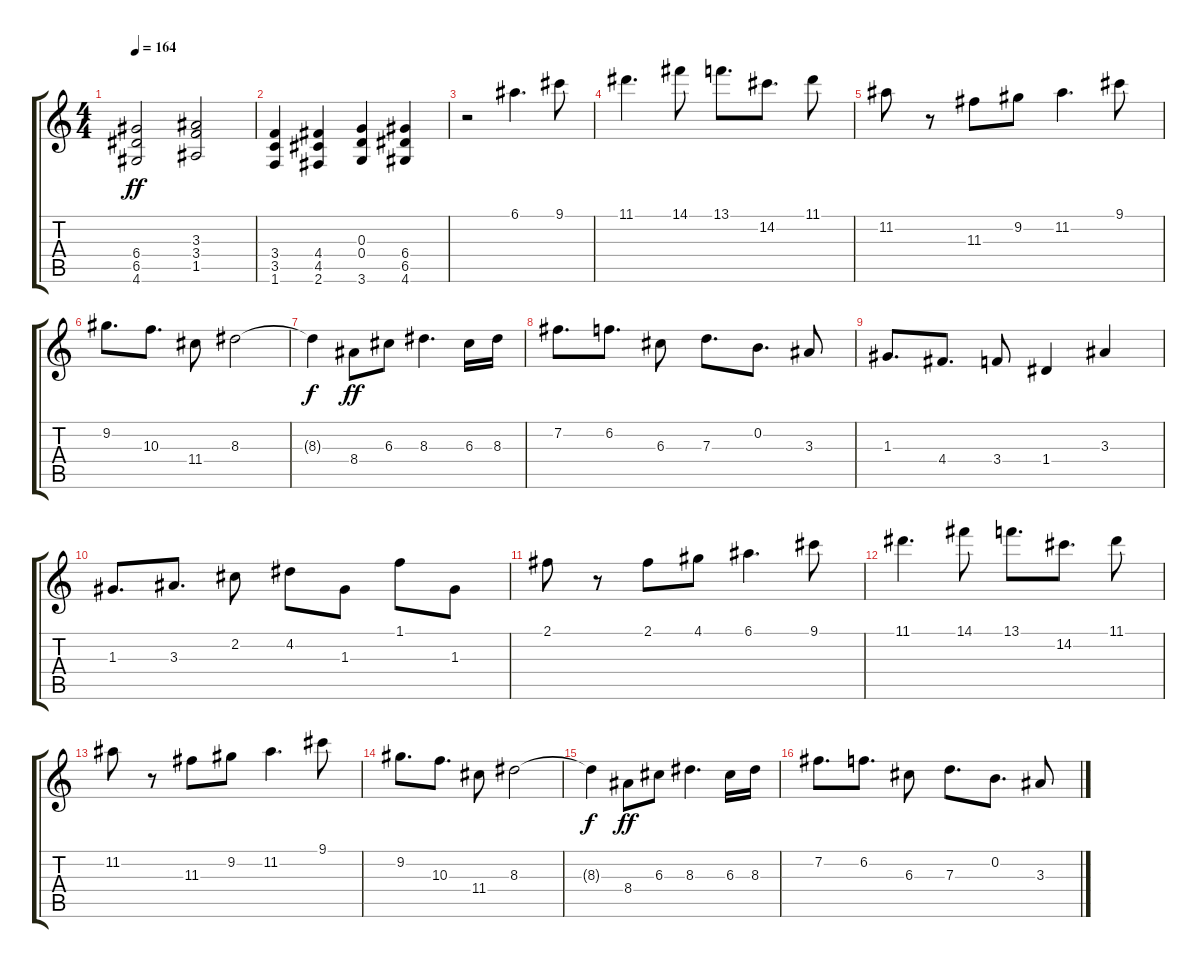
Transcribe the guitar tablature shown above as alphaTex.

\track "" {instrument overdrivenguitar}
\staff {score tabs}
\tuning (E4 B3 G3 D3 A2 E2) {hide}
\ts (4 4)
\tempo 164
\clef g2
\ks c
(6.4 6.5 4.6).2{dy ff} (3.3 3.4 1.5).2 |
(3.4 3.5 1.6).4 (4.4 4.5 2.6).4 (0.3 0.4 3.6).4 (6.4 6.5 4.6).4 |
r.2 6.1.4{d} 9.1.8 |
11.1.4{d} 14.1.8 13.1.8{d} 14.2.8{d} 11.1.8 |
11.2.8 r.8 11.3.8 9.2.8 11.2.4{d} 9.1.8 |
9.2.8{d} 10.3.8{d} 11.4.8 8.3.2 |
8.3{t}.4{dy f} 8.4.8{dy ff} 6.3.8 8.3.4{d} 6.3.16 8.3.16 |
7.2.8{d} 6.2.8{d} 6.3.8 7.3.8{d} 0.2.8{d} 3.3.8 |
1.3.8{d} 4.4.8{d} 3.4.8 1.4.4 3.3.4 |
1.3.8{d} 3.3.8{d} 2.2.8 4.2.8 1.3.8 1.1.8 1.3.8 |
2.1.8 r.8 2.1.8 4.1.8 6.1.4{d} 9.1.8 |
11.1.4{d} 14.1.8 13.1.8{d} 14.2.8{d} 11.1.8 |
11.2.8 r.8 11.3.8 9.2.8 11.2.4{d} 9.1.8 |
9.2.8{d} 10.3.8{d} 11.4.8 8.3.2 |
8.3{t}.4{dy f} 8.4.8{dy ff} 6.3.8 8.3.4{d} 6.3.16 8.3.16 |
7.2.8{d} 6.2.8{d} 6.3.8 7.3.8{d} 0.2.8{d} 3.3.8
